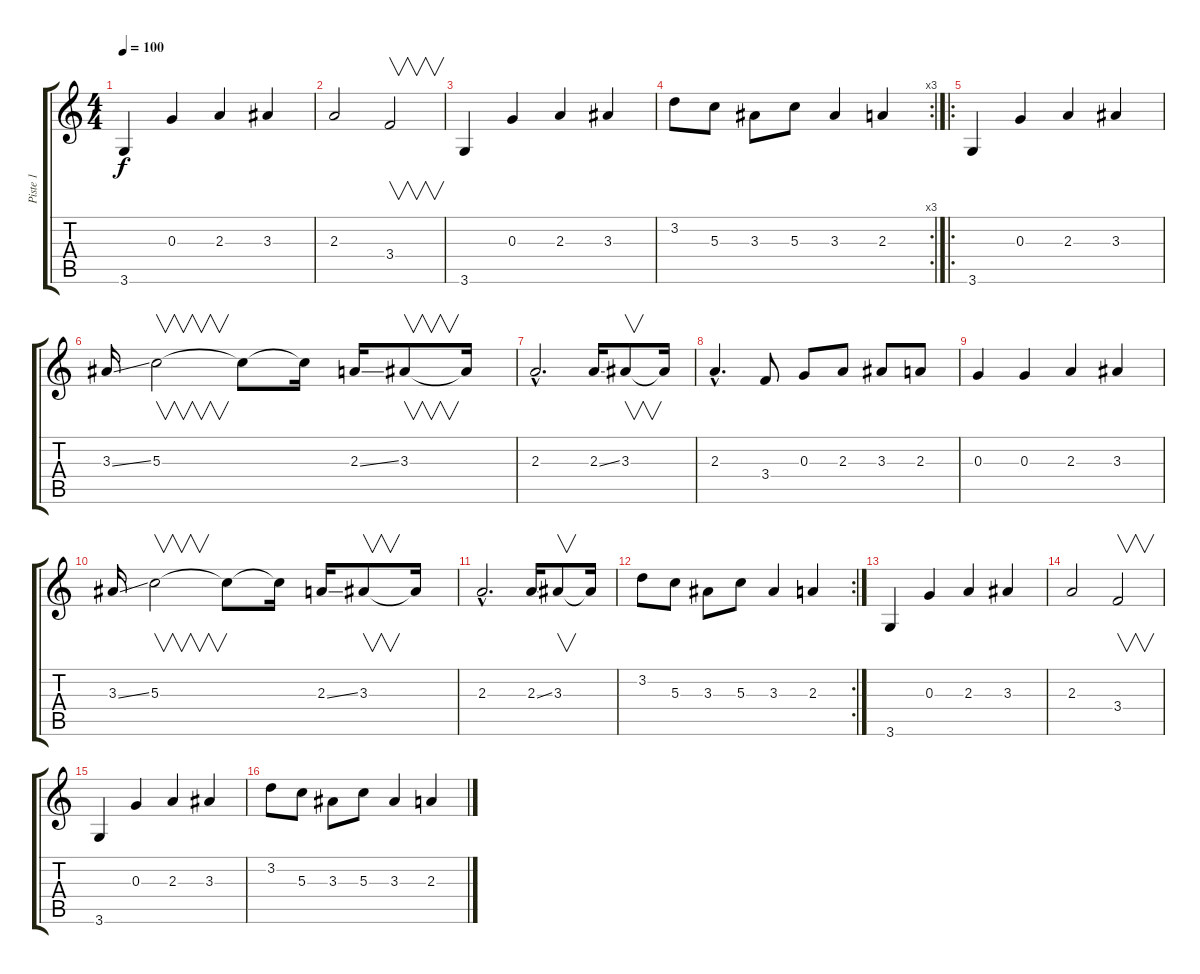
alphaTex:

\track ("Piste 1" "Piste 1") {instrument overdrivenguitar}
\staff {score tabs}
\tuning (E4 B3 G3 D3 A2 E2) {hide}
\ts (4 4)
\tempo 100
\clef g2
\ks c
3.6.4{dy f instrument overdrivenguitar} 0.3.4 2.3.4 3.3.4 |
2.3.2 3.4.2{v} |
3.6.4 0.3.4 2.3.4 3.3.4 |
\rc 3
3.2.8 5.3.8 3.3.8 5.3.8 3.3.4 2.3.4 |
\ro
3.6.4 0.3.4 2.3.4 3.3.4 |
3.3{ss}.16 5.3.2{v} 5.3{t}.8 5.3{t}.16 2.3{ss}.16 3.3.8{v} 3.3{t}.16 |
2.3{hac}.2{d} 2.3{ss}.16 3.3.8{v} 3.3{t}.16 |
2.3{hac}.4{d} 3.4.8 0.3.8 2.3.8 3.3.8 2.3.8 |
0.3.4 0.3.4 2.3.4 3.3.4 |
3.3{ss}.16 5.3.2{v} 5.3{t}.8 5.3{t}.16 2.3{ss}.16 3.3.8{v} 3.3{t}.16 |
2.3{hac}.2{d} 2.3{ss}.16 3.3.8{v} 3.3{t}.16 |
\rc 2
3.2.8 5.3.8 3.3.8 5.3.8 3.3.4 2.3.4 |
3.6.4 0.3.4 2.3.4 3.3.4 |
2.3.2 3.4.2{v} |
3.6.4 0.3.4 2.3.4 3.3.4 |
3.2.8 5.3.8 3.3.8 5.3.8 3.3.4 2.3.4
